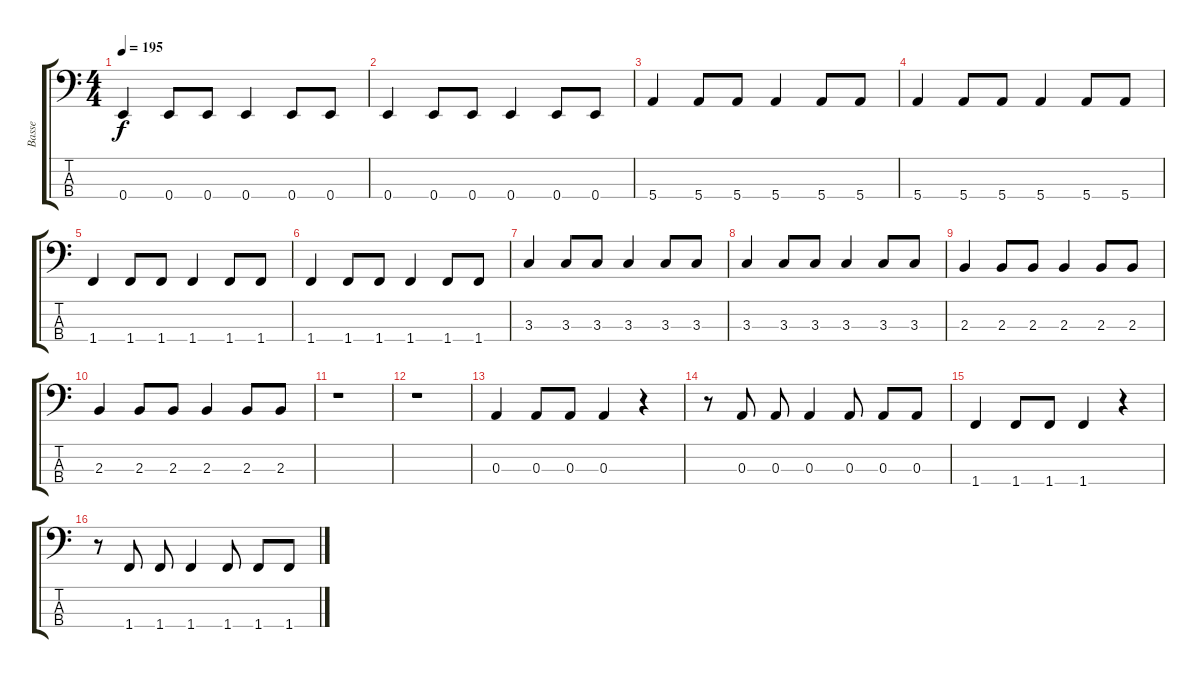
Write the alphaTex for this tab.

\track ("Basse" "Basse") {instrument electricbasspick}
\staff {score tabs}
\tuning (G2 D2 A1 E1) {hide}
\ts (4 4)
\tempo 195
\clef f4
\ks c
0.4.4{dy f} 0.4.8 0.4.8 0.4.4 0.4.8 0.4.8 |
0.4.4 0.4.8 0.4.8 0.4.4 0.4.8 0.4.8 |
5.4.4 5.4.8 5.4.8 5.4.4 5.4.8 5.4.8 |
5.4.4 5.4.8 5.4.8 5.4.4 5.4.8 5.4.8 |
1.4.4 1.4.8 1.4.8 1.4.4 1.4.8 1.4.8 |
1.4.4 1.4.8 1.4.8 1.4.4 1.4.8 1.4.8 |
3.3.4 3.3.8 3.3.8 3.3.4 3.3.8 3.3.8 |
3.3.4 3.3.8 3.3.8 3.3.4 3.3.8 3.3.8 |
2.3.4 2.3.8 2.3.8 2.3.4 2.3.8 2.3.8 |
2.3.4 2.3.8 2.3.8 2.3.4 2.3.8 2.3.8 |
r.1 |
r.1 |
0.3.4 0.3.8 0.3.8 0.3.4 r.4 |
r.8 0.3.8 0.3.8 0.3.4 0.3.8 0.3.8 0.3.8 |
1.4.4 1.4.8 1.4.8 1.4.4 r.4 |
r.8 1.4.8 1.4.8 1.4.4 1.4.8 1.4.8 1.4.8
